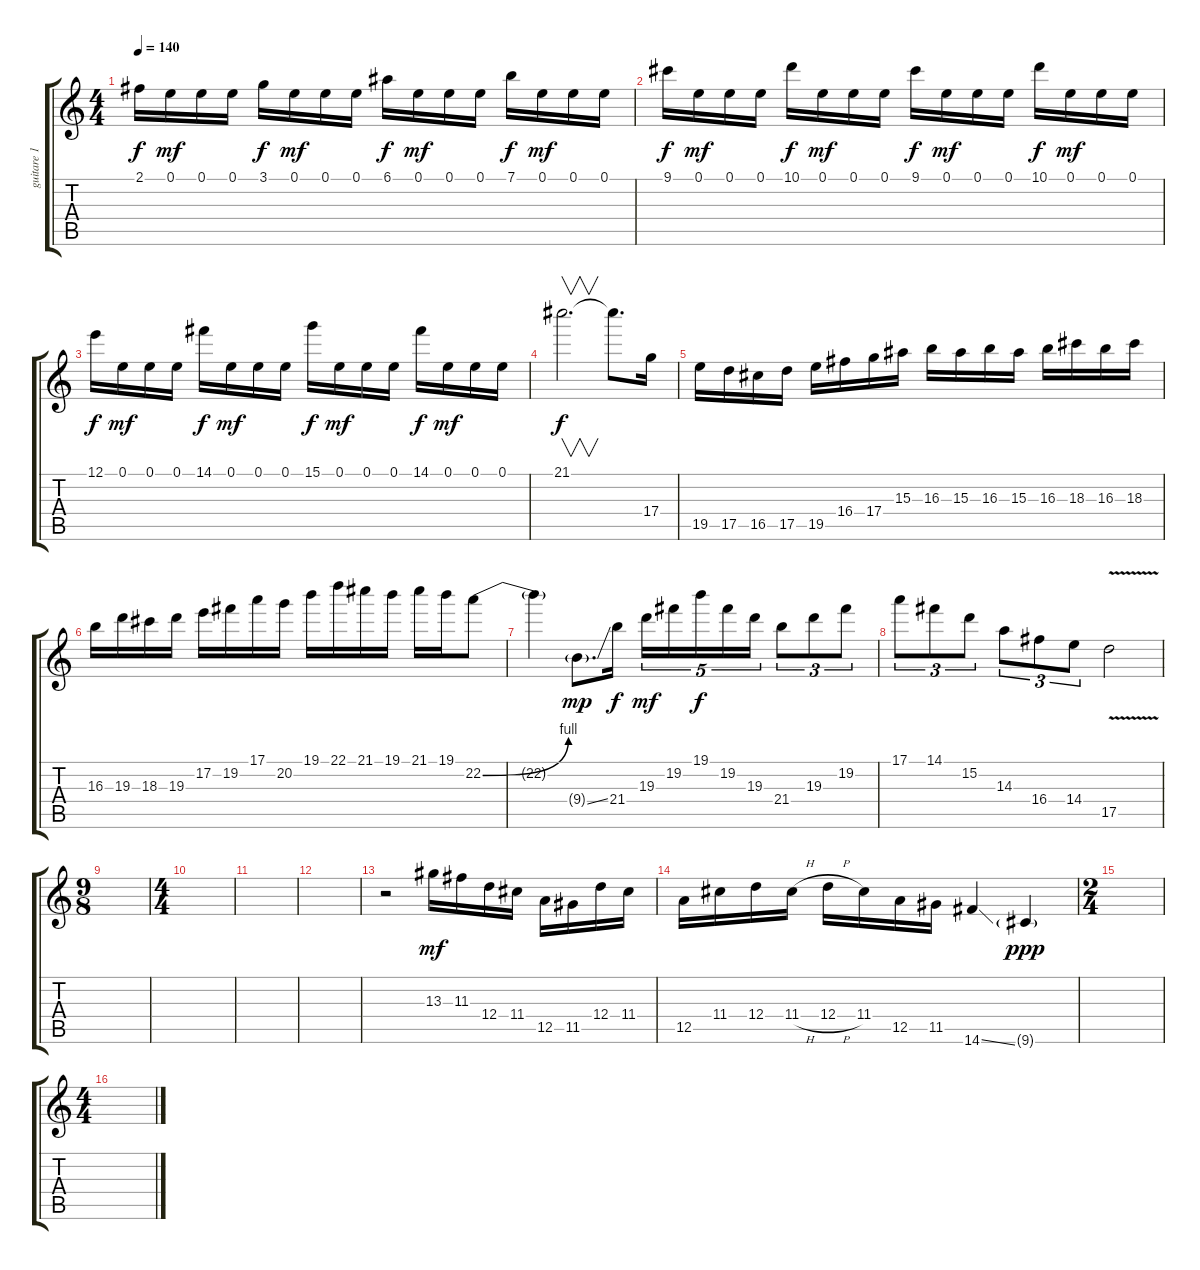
\track ("guitare 1" "guitare 1") {instrument distortionguitar}
\staff {score tabs}
\tuning (E4 B3 G3 D3 A2 E2) {hide}
\ts (4 4)
\tempo 140
\clef g2
\ks c
2.1.16{dy f} 0.1.16{dy mf} 0.1.16 0.1.16 3.1.16{dy f} 0.1.16{dy mf} 0.1.16 0.1.16 6.1.16{dy f} 0.1.16{dy mf} 0.1.16 0.1.16 7.1.16{dy f} 0.1.16{dy mf} 0.1.16 0.1.16 |
9.1.16{dy f} 0.1.16{dy mf} 0.1.16 0.1.16 10.1.16{dy f} 0.1.16{dy mf} 0.1.16 0.1.16 9.1.16{dy f} 0.1.16{dy mf} 0.1.16 0.1.16 10.1.16{dy f} 0.1.16{dy mf} 0.1.16 0.1.16 |
12.1.16{dy f} 0.1.16{dy mf} 0.1.16 0.1.16 14.1.16{dy f} 0.1.16{dy mf} 0.1.16 0.1.16 15.1.16{dy f} 0.1.16{dy mf} 0.1.16 0.1.16 14.1.16{dy f} 0.1.16{dy mf} 0.1.16 0.1.16 |
21.1.2{v d dy f} 21.1{t}.8{d} 17.4.16 |
19.5.16 17.5.16 16.5.16 17.5.16 19.5.16 16.4.16 17.4.16 15.3.16 16.3.16 15.3.16 16.3.16 15.3.16 16.3.16 18.3.16 16.3.16 18.3.16 |
16.3.16 19.3.16 18.3.16 19.3.16 17.2.16 19.2.16 17.1.16 20.2.16 19.1.16 22.1.16 21.1.16 19.1.16 21.1.16 19.1.16 22.2{be (bend 0 0 60 4)}.8 |
22.2{t}.4 9.4{ss g}.8{d dy mp} 21.4.16{dy f} 19.3.16{tu (5 4) dy mf} 19.2.16{tu (5 4)} 19.1.16{tu (5 4) dy f} 19.2.16{tu (5 4)} 19.3.16{tu (5 4)} 21.4.8{tu (3 2)} 19.3.8{tu (3 2)} 19.2.8{tu (3 2)} |
17.1.8{tu (3 2)} 14.1.8{tu (3 2)} 15.2.8{tu (3 2)} 14.3.8{tu (3 2)} 16.4.8{tu (3 2)} 14.4.8{tu (3 2)} 17.5{v}.2 |
\ts (9 8)
|
\ts (4 4)
|
|
|
r.2 13.3.16{dy mf} 11.3.16 12.4.16 11.4.16 12.5.16 11.5.16 12.4.16 11.4.16 |
12.5.16 11.4.16 12.4.16 11.4{h}.16 12.4{h}.16 11.4.16 12.5.16 11.5.16 14.6{ss}.4 9.6{g}.4{dy ppp} |
\ts (2 4)
|
\ts (4 4)
